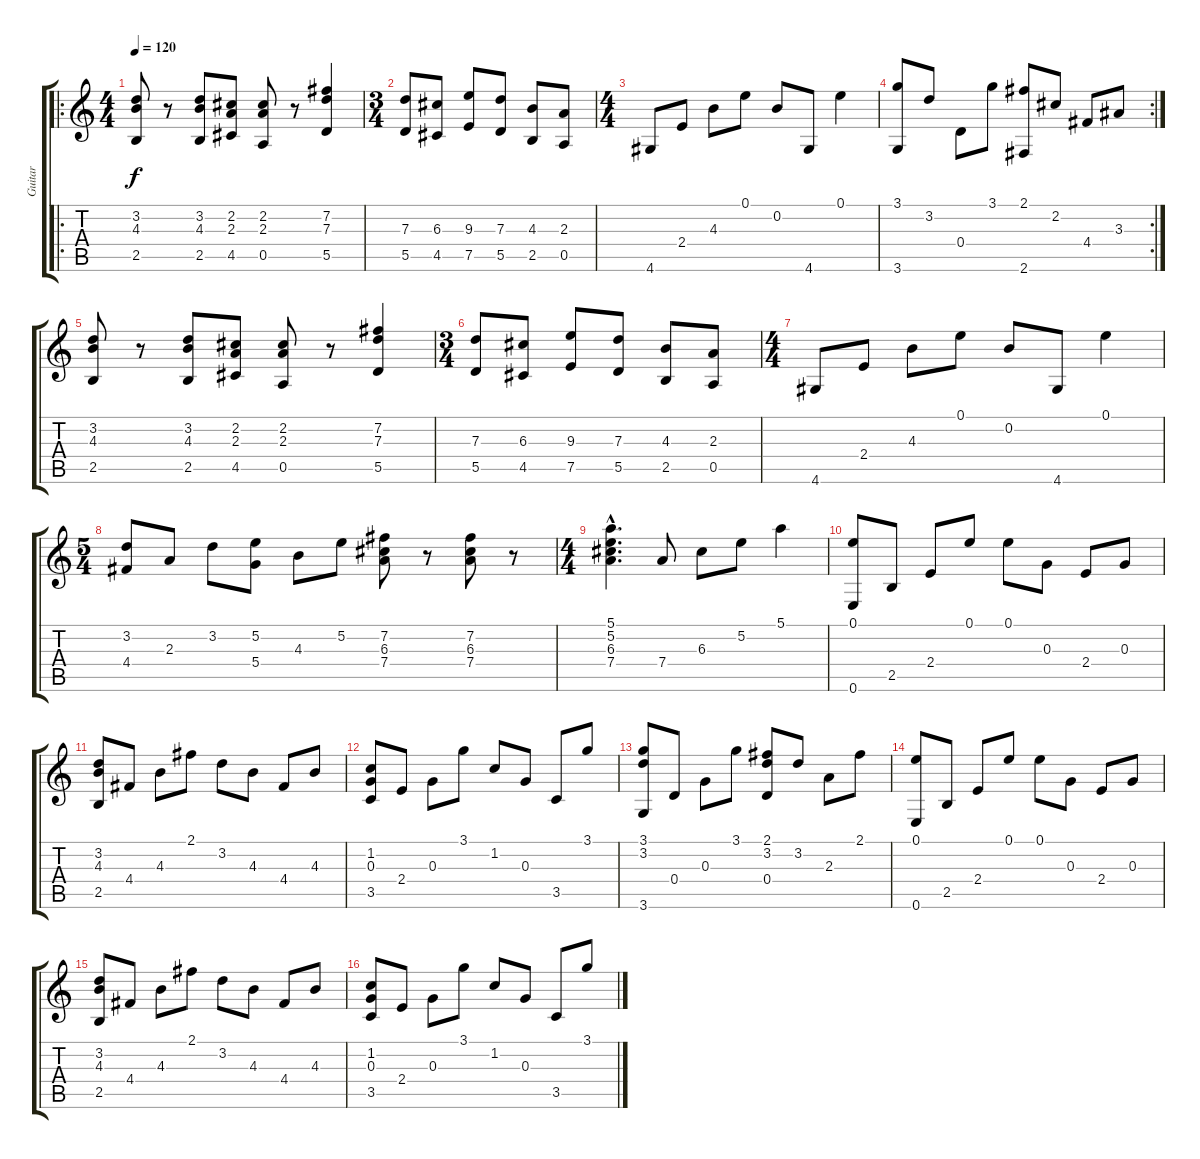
\track ("Guitar" "Guitar") {instrument electricguitarmuted}
\staff {score tabs}
\tuning (E4 B3 G3 D3 A2 E2) {hide}
\ro
\ts (4 4)
\tempo 120
\clef g2
\ks c
(3.2 4.3 2.5).8{dy f instrument electricguitarmuted} r.8 (3.2 4.3 2.5).8 (2.2 2.3 4.5).8 (2.2 2.3 0.5).8 r.8 (7.2 7.3 5.5).4 |
\ts (3 4)
(7.3 5.5).8 (6.3 4.5).8 (9.3 7.5).8 (7.3 5.5).8 (4.3 2.5).8 (2.3 0.5).8 |
\ts (4 4)
4.6.8 2.4.8 4.3.8 0.1.8 0.2.8 4.6.8 0.1.4 |
\rc 2
(3.1 3.6).8 3.2.8 0.4.8 3.1.8 (2.1 2.6).8 2.2.8 4.4.8 3.3.8 |
(3.2 4.3 2.5).8 r.8 (3.2 4.3 2.5).8 (2.2 2.3 4.5).8 (2.2 2.3 0.5).8 r.8 (7.2 7.3 5.5).4 |
\ts (3 4)
(7.3 5.5).8 (6.3 4.5).8 (9.3 7.5).8 (7.3 5.5).8 (4.3 2.5).8 (2.3 0.5).8 |
\ts (4 4)
4.6.8 2.4.8 4.3.8 0.1.8 0.2.8 4.6.8 0.1.4 |
\ts (5 4)
(3.2 4.4).8 2.3.8 3.2.8 (5.2 5.4).8 4.3.8 5.2.8 (7.2 6.3 7.4).8 r.8 (7.2 6.3 7.4).8 r.8 |
\ts (4 4)
(5.1{hac} 5.2{hac} 6.3{hac} 7.4{hac}).4{d} 7.4.8 6.3.8 5.2.8 5.1.4 |
(0.1 0.6).8 2.5.8 2.4.8 0.1.8 0.1.8 0.3.8 2.4.8 0.3.8 |
(3.2 4.3 2.5).8 4.4.8 4.3.8 2.1.8 3.2.8 4.3.8 4.4.8 4.3.8 |
(1.2 0.3 3.5).8 2.4.8 0.3.8 3.1.8 1.2.8 0.3.8 3.5.8 3.1.8 |
(3.1 3.2 3.6).8 0.4.8 0.3.8 3.1.8 (2.1 3.2 0.4).8 3.2.8 2.3.8 2.1.8 |
(0.1 0.6).8 2.5.8 2.4.8 0.1.8 0.1.8 0.3.8 2.4.8 0.3.8 |
(3.2 4.3 2.5).8 4.4.8 4.3.8 2.1.8 3.2.8 4.3.8 4.4.8 4.3.8 |
(1.2 0.3 3.5).8 2.4.8 0.3.8 3.1.8 1.2.8 0.3.8 3.5.8 3.1.8
